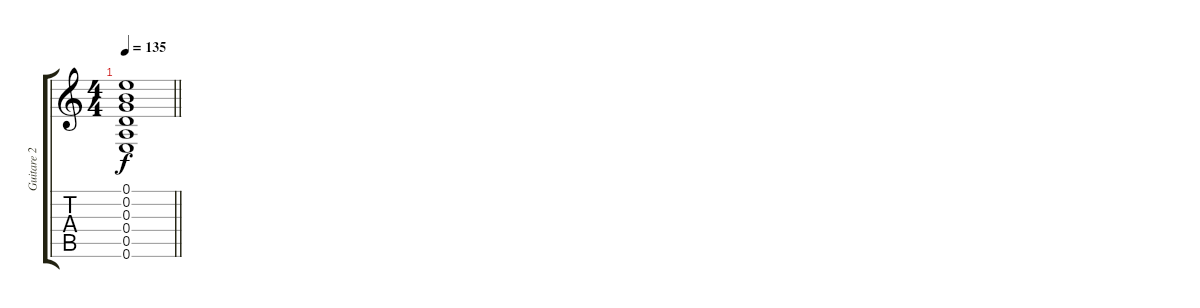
\track ("Guitare 2" "Guitare 2") {instrument overdrivenguitar}
\staff {score tabs}
\tuning (E4 B3 G3 D3 A2 E2) {hide}
\ts (4 4)
\tempo 135
\clef g2
\barLineRight lightlight
\ks c
(0.1{t} 0.2{t} 0.3{t} 0.4{t} 0.5{t} 0.6{t}).1{dy f}
